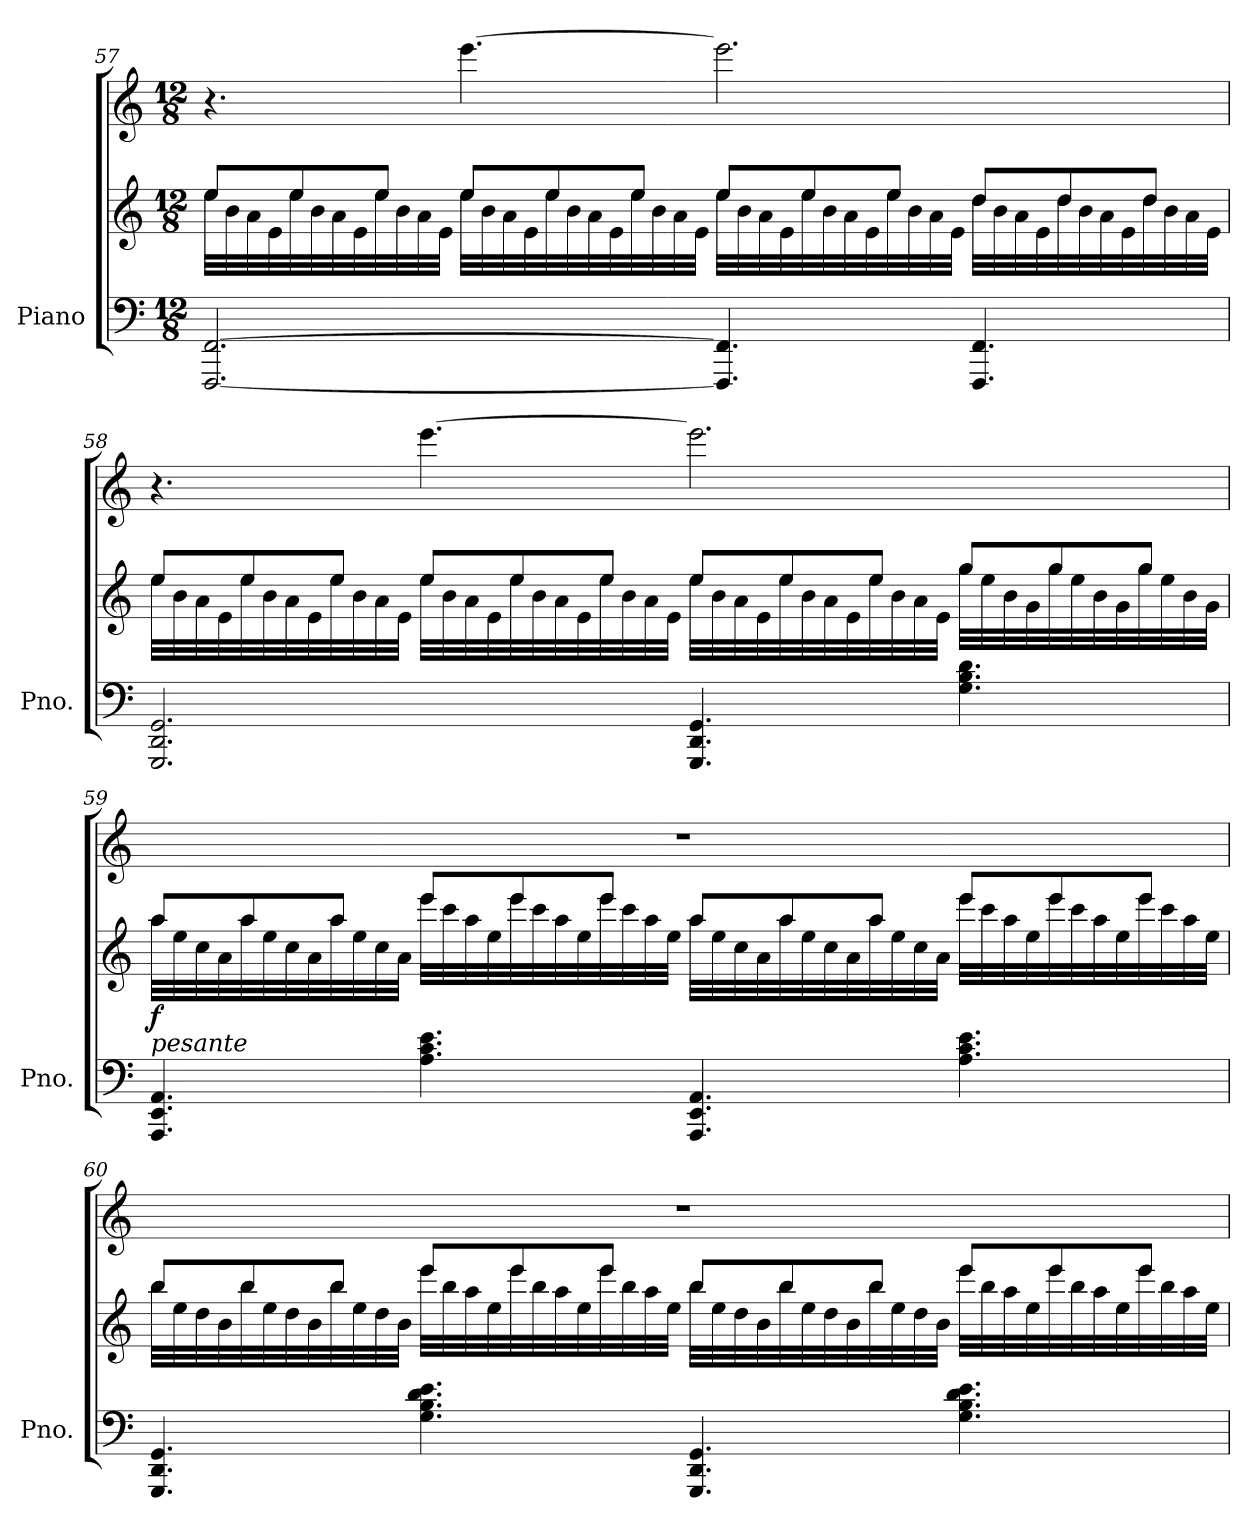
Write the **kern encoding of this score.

**kern	**kern	**kern	**dynam
*part1	*part1	*part1	*part1
*staff3	*staff2	*staff1	*staff1/2/3
*I"Piano	*	*	*
*I'Pno.	*	*	*
!!LO:PB:g=z
*clefF4	*clefG2	*clefG2	*
*k[]	*k[]	*k[]	*
*M12/8	*M12/8	*M12/8	*
=57	=57	=57	=57
*	*^	*	*
[2.FFF/ [2.FF/	32ee\LLL	8ee/L	4.r	.
.	32b\	.	.	.
.	32a\	.	.	.
.	32e\	.	.	.
.	32ee\	8ee/	.	.
.	32b\	.	.	.
.	32a\	.	.	.
.	32e\	.	.	.
.	32ee\	8ee/J	.	.
.	32b\	.	.	.
.	32a\	.	.	.
.	32e\JJJ	.	.	.
.	32ee\LLL	8ee/L	[4.eee\	.
.	32b\	.	.	.
.	32a\	.	.	.
.	32e\	.	.	.
.	32ee\	8ee/	.	.
.	32b\	.	.	.
.	32a\	.	.	.
.	32e\	.	.	.
.	32ee\	8ee/J	.	.
.	32b\	.	.	.
.	32a\	.	.	.
.	32e\JJJ	.	.	.
4.FFF/] 4.FF/]	32ee\LLL	8ee/L	2.eee\]	.
.	32b\	.	.	.
.	32a\	.	.	.
.	32e\	.	.	.
.	32ee\	8ee/	.	.
.	32b\	.	.	.
.	32a\	.	.	.
.	32e\	.	.	.
.	32ee\	8ee/J	.	.
.	32b\	.	.	.
.	32a\	.	.	.
.	32e\JJJ	.	.	.
4.FFF/ 4.FF/	32dd\LLL	8dd/L	.	.
.	32b\	.	.	.
.	32a\	.	.	.
.	32e\	.	.	.
.	32dd\	8dd/	.	.
.	32b\	.	.	.
.	32a\	.	.	.
.	32e\	.	.	.
.	32dd\	8dd/J	.	.
.	32b\	.	.	.
.	32a\	.	.	.
.	32e\JJJ	.	.	.
!!LO:LB:g=z
=58	=58	=58	=58	=58
2.GGG/ 2.DD/ 2.GG/	32ee\LLL	8ee/L	4.r	.
.	32b\	.	.	.
.	32a\	.	.	.
.	32e\	.	.	.
.	32ee\	8ee/	.	.
.	32b\	.	.	.
.	32a\	.	.	.
.	32e\	.	.	.
.	32ee\	8ee/J	.	.
.	32b\	.	.	.
.	32a\	.	.	.
.	32e\JJJ	.	.	.
.	32ee\LLL	8ee/L	[4.eee\	.
.	32b\	.	.	.
.	32a\	.	.	.
.	32e\	.	.	.
.	32ee\	8ee/	.	.
.	32b\	.	.	.
.	32a\	.	.	.
.	32e\	.	.	.
.	32ee\	8ee/J	.	.
.	32b\	.	.	.
.	32a\	.	.	.
.	32e\JJJ	.	.	.
4.GGG/ 4.DD/ 4.GG/	32ee\LLL	8ee/L	2.eee\]	.
.	32b\	.	.	.
.	32a\	.	.	.
.	32e\	.	.	.
.	32ee\	8ee/	.	.
.	32b\	.	.	.
.	32a\	.	.	.
.	32e\	.	.	.
.	32ee\	8ee/J	.	.
.	32b\	.	.	.
.	32a\	.	.	.
.	32e\JJJ	.	.	.
4.G\ 4.B\ 4.d\	32gg\LLL	8gg/L	.	.
.	32ee\	.	.	.
.	32b\	.	.	.
.	32g\	.	.	.
.	32gg\	8gg/	.	.
.	32ee\	.	.	.
.	32b\	.	.	.
.	32g\	.	.	.
.	32gg\	8gg/J	.	.
.	32ee\	.	.	.
.	32b\	.	.	.
.	32g\JJJ	.	.	.
!!LO:LB:g=z
=59	=59	=59	=59	=59
!LO:TX:a:i:t=pesante	!	!	!	!
!	!	!	!	!LO:DY:b=2
4.AAA/ 4.EE/ 4.AA/	32aa\LLL	8aa/L	1.r	f
.	32ee\	.	.	.
.	32cc\	.	.	.
.	32a\	.	.	.
.	32aa\	8aa/	.	.
.	32ee\	.	.	.
.	32cc\	.	.	.
.	32a\	.	.	.
.	32aa\	8aa/J	.	.
.	32ee\	.	.	.
.	32cc\	.	.	.
.	32a\JJJ	.	.	.
4.A\ 4.c\ 4.e\	32eee\LLL	8eee/L	.	.
.	32ccc\	.	.	.
.	32aa\	.	.	.
.	32ee\	.	.	.
.	32eee\	8eee/	.	.
.	32ccc\	.	.	.
.	32aa\	.	.	.
.	32ee\	.	.	.
.	32eee\	8eee/J	.	.
.	32ccc\	.	.	.
.	32aa\	.	.	.
.	32ee\JJJ	.	.	.
4.AAA/ 4.EE/ 4.AA/	32aa\LLL	8aa/L	.	.
.	32ee\	.	.	.
.	32cc\	.	.	.
.	32a\	.	.	.
.	32aa\	8aa/	.	.
.	32ee\	.	.	.
.	32cc\	.	.	.
.	32a\	.	.	.
.	32aa\	8aa/J	.	.
.	32ee\	.	.	.
.	32cc\	.	.	.
.	32a\JJJ	.	.	.
4.A\ 4.c\ 4.e\	32eee\LLL	8eee/L	.	.
.	32ccc\	.	.	.
.	32aa\	.	.	.
.	32ee\	.	.	.
.	32eee\	8eee/	.	.
.	32ccc\	.	.	.
.	32aa\	.	.	.
.	32ee\	.	.	.
.	32eee\	8eee/J	.	.
.	32ccc\	.	.	.
.	32aa\	.	.	.
.	32ee\JJJ	.	.	.
!!LO:LB:g=z
=60	=60	=60	=60	=60
4.GGG/ 4.DD/ 4.GG/	32bb\LLL	8bb/L	1.r	.
.	32ee\	.	.	.
.	32dd\	.	.	.
.	32b\	.	.	.
.	32bb\	8bb/	.	.
.	32ee\	.	.	.
.	32dd\	.	.	.
.	32b\	.	.	.
.	32bb\	8bb/J	.	.
.	32ee\	.	.	.
.	32dd\	.	.	.
.	32b\JJJ	.	.	.
4.G\ 4.B\ 4.d\ 4.e\	32eee\LLL	8eee/L	.	.
.	32bb\	.	.	.
.	32aa\	.	.	.
.	32ee\	.	.	.
.	32eee\	8eee/	.	.
.	32bb\	.	.	.
.	32aa\	.	.	.
.	32ee\	.	.	.
.	32eee\	8eee/J	.	.
.	32bb\	.	.	.
.	32aa\	.	.	.
.	32ee\JJJ	.	.	.
4.GGG/ 4.DD/ 4.GG/	32bb\LLL	8bb/L	.	.
.	32ee\	.	.	.
.	32dd\	.	.	.
.	32b\	.	.	.
.	32bb\	8bb/	.	.
.	32ee\	.	.	.
.	32dd\	.	.	.
.	32b\	.	.	.
.	32bb\	8bb/J	.	.
.	32ee\	.	.	.
.	32dd\	.	.	.
.	32b\JJJ	.	.	.
4.G\ 4.B\ 4.d\ 4.e\	32eee\LLL	8eee/L	.	.
.	32bb\	.	.	.
.	32aa\	.	.	.
.	32ee\	.	.	.
.	32eee\	8eee/	.	.
.	32bb\	.	.	.
.	32aa\	.	.	.
.	32ee\	.	.	.
.	32eee\	8eee/J	.	.
.	32bb\	.	.	.
.	32aa\	.	.	.
.	32ee\JJJ	.	.	.
*	*v	*v	*	*
=	=	=	=
*-	*-	*-	*-
